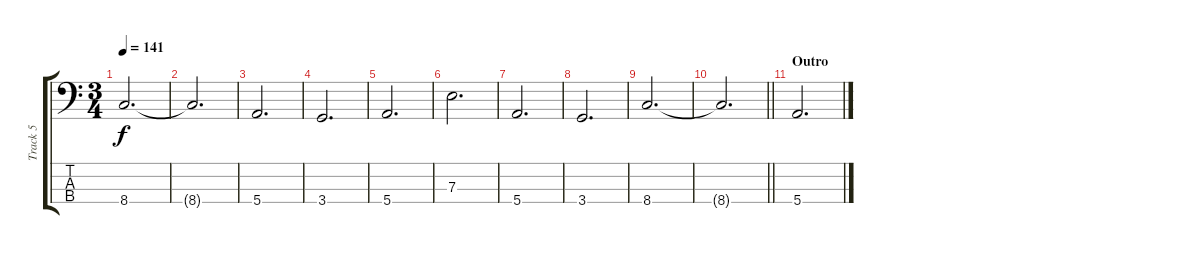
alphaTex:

\track ("Track 5" "Track 5") {instrument electricbassfinger}
\staff {score tabs}
\tuning (G2 D2 A1 E1) {hide}
\ts (3 4)
\tempo 141
\clef f4
\ks c
8.4.2{d dy f} |
8.4{t}.2{d} |
5.4.2{d} |
3.4.2{d} |
5.4.2{d} |
7.3.2{d} |
5.4.2{d} |
3.4.2{d} |
8.4.2{d} |
\barLineRight lightlight
8.4{t}.2{d} |
\section ("" "Outro")
5.4.2{d}
